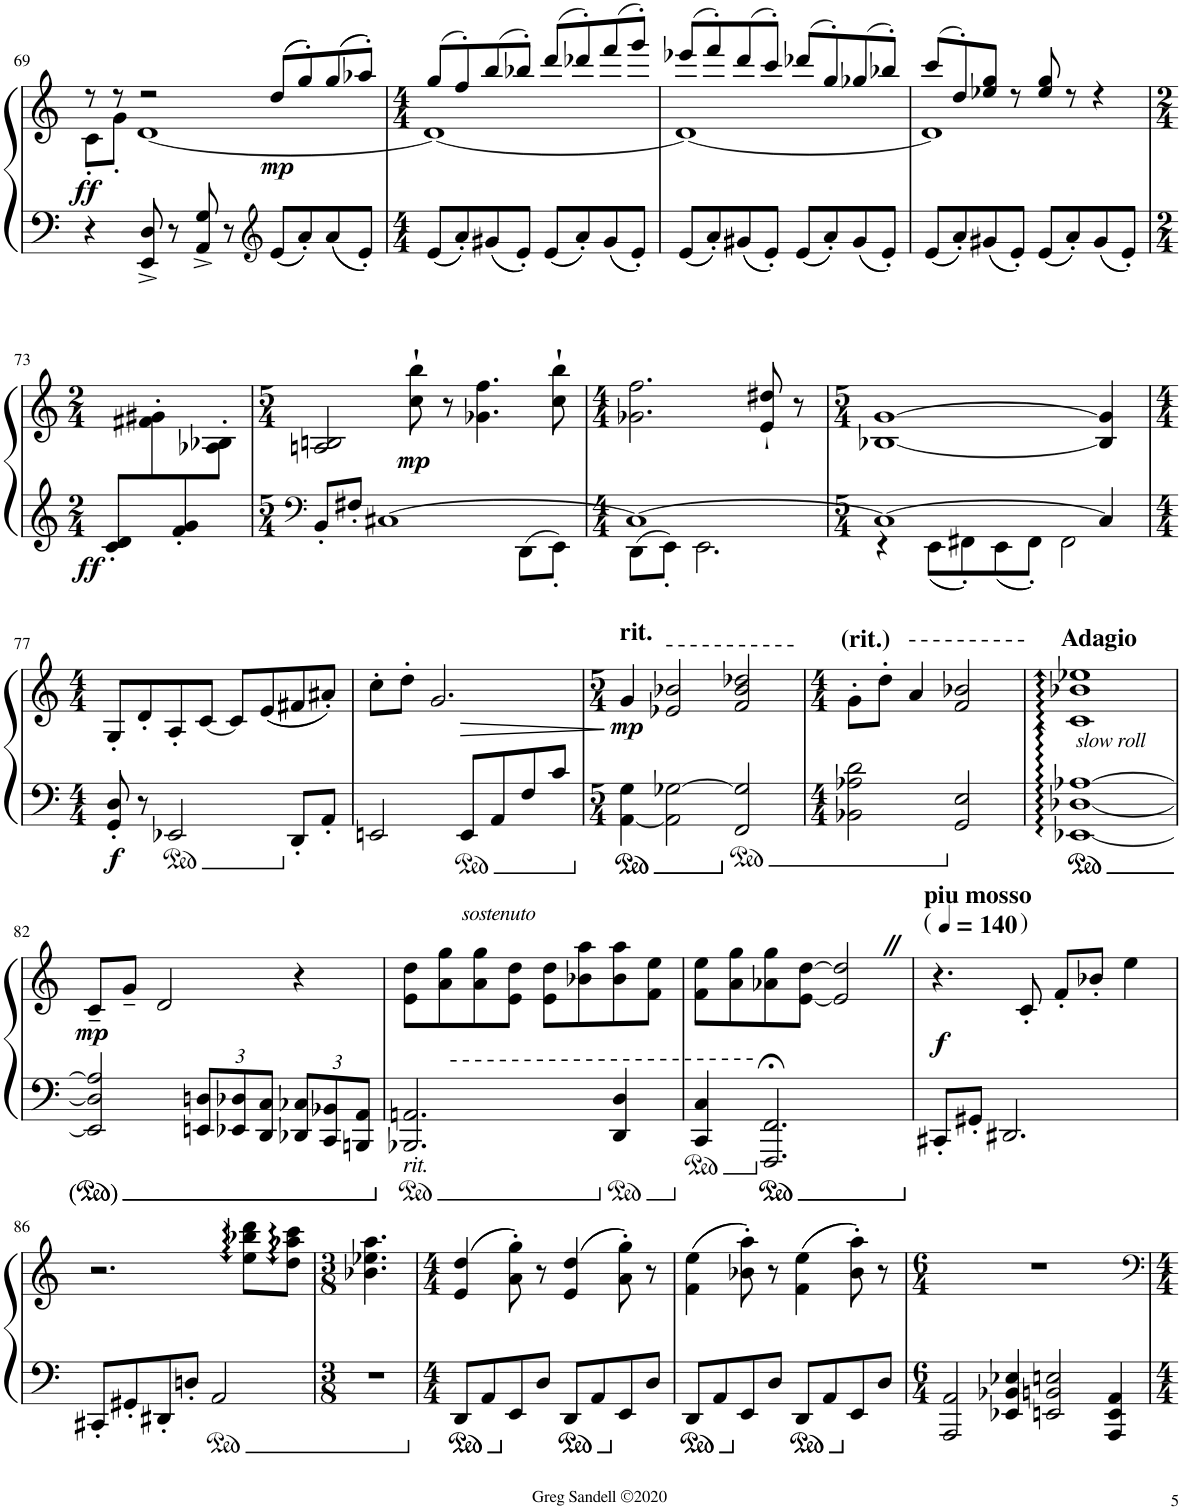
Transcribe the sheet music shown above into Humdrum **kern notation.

**kern	**kern	**dynam
*part1	*part1	*part1
*staff2	*staff1	*staff1/2
*I"Piano	*	*
*I'Pno.	*	*
!!LO:PB:g=z
*clefF4	*clefG2	*
*k[]	*k[]	*
*M5/4	*M5/4	*
=69	=69	=69
*^	*^	*
!	!	!	!	!LO:DY:b
4r	4ryy	8r	8c'\L	ff
.	.	8r	8g'\J	.
8EE/^ 8D/^	4ryy	2r	[1d	.
8r	.	.	.	.
8AA/^ 8G/^	4ryy	.	.	.
8r	.	.	.	.
*clefG2	*	*	*	*
!	!	!	!	!LO:DY:a=2
8e/L	2ryy	((8dd/L	.	mp
8a'/	.	8gg'/))	.	.
8a/	.	((8gg/	.	.
8e'/J	.	8aa-X'/J))	.	.
=70	=70	=70	=70	=70
*M4/4	*	*M4/4	*	*
8e/L	1ryy	(8gg/L	1d_	.
8a'/	.	8ff'>/)	.	.
8g#X/	.	(8bb/	.	.
8e'/J	.	8bb-X'>/J)	.	.
8e/L	.	(8ddd/L	.	.
8a'/	.	8ddd-X'>/)	.	.
8g#/	.	(8fff/	.	.
8e'/J	.	8ggg'>/J)	.	.
=71	=71	=71	=71	=71
8e/L	1ryy	(8eee-X/L	1d_	.
8a'/	.	8fff'/)	.	.
8g#X/	.	(8ddd/	.	.
8e'/J	.	8ccc'/J)	.	.
8e/L	.	(8ddd-X/L	.	.
8a'/	.	8gg'/)	.	.
8g#/	.	(8gg-X/	.	.
8e'/J	.	8bb-X'/J)	.	.
=72	=72	=72	=72	=72
8e/L	1ryy	(8ccc/L	1d]	.
8a'/	.	8dd'/)	.	.
8g#X/	.	8ee-X/ 8gg/J	.	.
8e'/J	.	8r	.	.
8e/L	.	8ee-/ 8gg/	.	.
8a'/	.	8r	.	.
8g#/	.	4r	.	.
8e'/J	.	.	.	.
*v	*v	*	*	*
!!LO:LB:g=z	!!
=73	=73	=73	=73
*M2/4	*M2/4	*	*
!	!	!	!LO:DY:b=2
8c/' 8d/'L	2ryy	8ryy	ff
8ryy	.	8f#X\' 8g#X\'	.
8f/' 8g/'	.	8ryy	.
8ryy	.	8A-X\' 8B-X\'J	.
*	*v	*v	*
=74	=74	=74
*clefF4	*	*
*M5/4	*M5/4	*
*^	*	*
8BB'/L	1ryy	2An/ 2Bn/	.
8F#X'/J	.	.	.
[1C#X	.	.	.
!	!	!	!LO:DY:b
.	.	8cc\` 8bb\`	mp
.	.	8r	.
.	.	4.g-X\ 4.ff\	.
.	8DD\L	.	.
.	8EE'\J	8cc\` 8bb\`	.
=75	=75	=75	=75
*M4/4	*	*M4/4	*
1C#_	8DD\L	2.g-X\ 2.ff\	.
.	8EE'\J	.	.
.	2.EE\	.	.
.	.	8e/` 8dd#X/`	.
.	.	8r	.
=76	=76	=76	=76
*M5/4	*	*M5/4	*
1C#_	4r	[1B-X [1g	.
.	8EE\L	.	.
.	8FF#X'\	.	.
.	8EE\	.	.
.	8FF#'\J	.	.
.	2FF#\	.	.
4C#/]	.	4B-/] 4g/]	.
*v	*v	*	*
!!LO:LB:g=z
=77	=77	=77
*M4/4	*M4/4	*
!	!	!LO:DY:b=2
8GG/' 8D/'	8G'/L	f
8r	8d'/	.
2EE-X/	8A'/	.
.	[8c/J	.
.	8c/L]	.
.	((8e/	.
8DD'/L	8f#X/	.
8AA'/J	8a#X'/J))	.
=78	=78	=78
2EEn/	8cc'\L	.
.	8dd'\J	.
.	2.g/	.
!LO:TX:b:i:t=sostenuto	!	!
8EE/L	.	.
8AA/	.	.
8F/	.	.
8c/J	.	.
=79	=79	=79
*M5/4	*M5/4	*
!	!LO:TX:a:B:t=rit.	!
!	!	!LO:DY:a=2
[4AA\ 4G\	4g/	mp
2AA\] [2G-X\	2e-X/ 2b-X/	.
2FF/ 2G-/]	2f/ 2b-/ 2dd-X/	.
=80	=80	=80
*M4/4	*M4/4	*
!	!LO:TX:a:B:t=(rit.)	!
2BB-X\ 2A-X\ 2d\	8g'\L	.
.	8dd'\J	.
.	4a/	.
2GG/ 2E/	2f/ 2b-X/	.
=81	=81	=81
!	!LO:TX:a:B:t=Adagio	!
!LO:TX:a:i:t=slow roll	!	!
[1EE-X: [1D-X: [1A-X:	1c 1b-X 1ee-X	.
!!LO:LB:g=z
=82	=82	=82
*	*ped	*
!	!	!LO:DY:b
2EE-/] 2D-/] 2A-/]	8c~/L	mp
.	8g~/J	.
.	2d/	.
*Xbrackettup	*	*
12EEn/ 12Dn/L	.	.
12EE-X/ 12D-X/	.	.
12DD/ 12C/J	.	.
12DD-X/ 12C-X/L	4r	.
12CC/ 12BB-X/	.	.
12BBBn/ 12AA/J	.	.
=83	=83	=83
*Xped	*	*
!LO:TX:b:i:t=rit.	!	!
2.BBB-X/ 2.AAn/	8e\ 8dd\L	.
.	8a\ 8gg\	.
.	8a\ 8gg\	.
.	8e\ 8dd\J	.
.	8e\ 8dd\L	.
.	8b-X\ 8aa\	.
4DD/ 4D/	8b-\ 8aa\	.
.	8f\ 8ee\J	.
=84	=84	=84
4CC/ 4C/	8f\ 8ee\L	.
.	8a\ 8gg\	.
*ped	*	*
2.FFF/;< 2.FF/;<	8a-X\ 8gg\	.
.	[8e\ [8dd\J	.
.	2e/]Z 2dd/]Z	.
=85	=85	=85
*	*MM140	*
!	!LO:TX:a:B:t=piu mosso	!
!	!LO:TX:a:t=(              )	!
!	!	!LO:DY:a=2
8CC#X'/L	4.r	f
8GG#X'/J	.	.
2.DD#X/	.	.
*	*Xped	*
.	8c'/	.
.	8f'/L	.
.	8b-X'/J	.
.	4ee\	.
!!LO:LB:g=z
=86	=86	=86
8CC#X'/L	2.r	.
8GG#X'/	.	.
8DD#X'/	.	.
8Dn'/J	.	.
2AA/	.	.
.	8ee\ 8bb-X\ 8ddd\L	.
.	8dd\ 8aa-X\ 8ccc\J	.
=87	=87	=87
*M3/8	*M3/8	*
4.r	4.b-X\ 4.ee-X\ 4.aa\	.
=88	=88	=88
*M4/4	*M4/4	*
8DD/L	((4e/ 4dd/	.
8AA/	.	.
8EE/	8a\' 8gg\'))	.
8D/J	8r	.
8DD/L	((4e/ 4dd/	.
8AA/	.	.
8EE/	8a\' 8gg\'))	.
8D/J	8r	.
=89	=89	=89
8DD/L	((4f\ 4ee\	.
8AA/	.	.
8EE/	8b-X\' 8aa\'))	.
8D/J	8r	.
8DD/L	((4f\ 4ee\	.
8AA/	.	.
8EE/	8b-\' 8aa\'))	.
8D/J	8r	.
=90	=90	=90
*M6/4	*M6/4	*
2AAA/ 2AA/	1.r	.
4EE-X/ 4BB-X/ 4E-X/	.	.
2EEn/ 2BBn/ 2En/	.	.
4AAA/ 4EE/ 4AA/	.	.
=	=	=
*-	*-	*-
